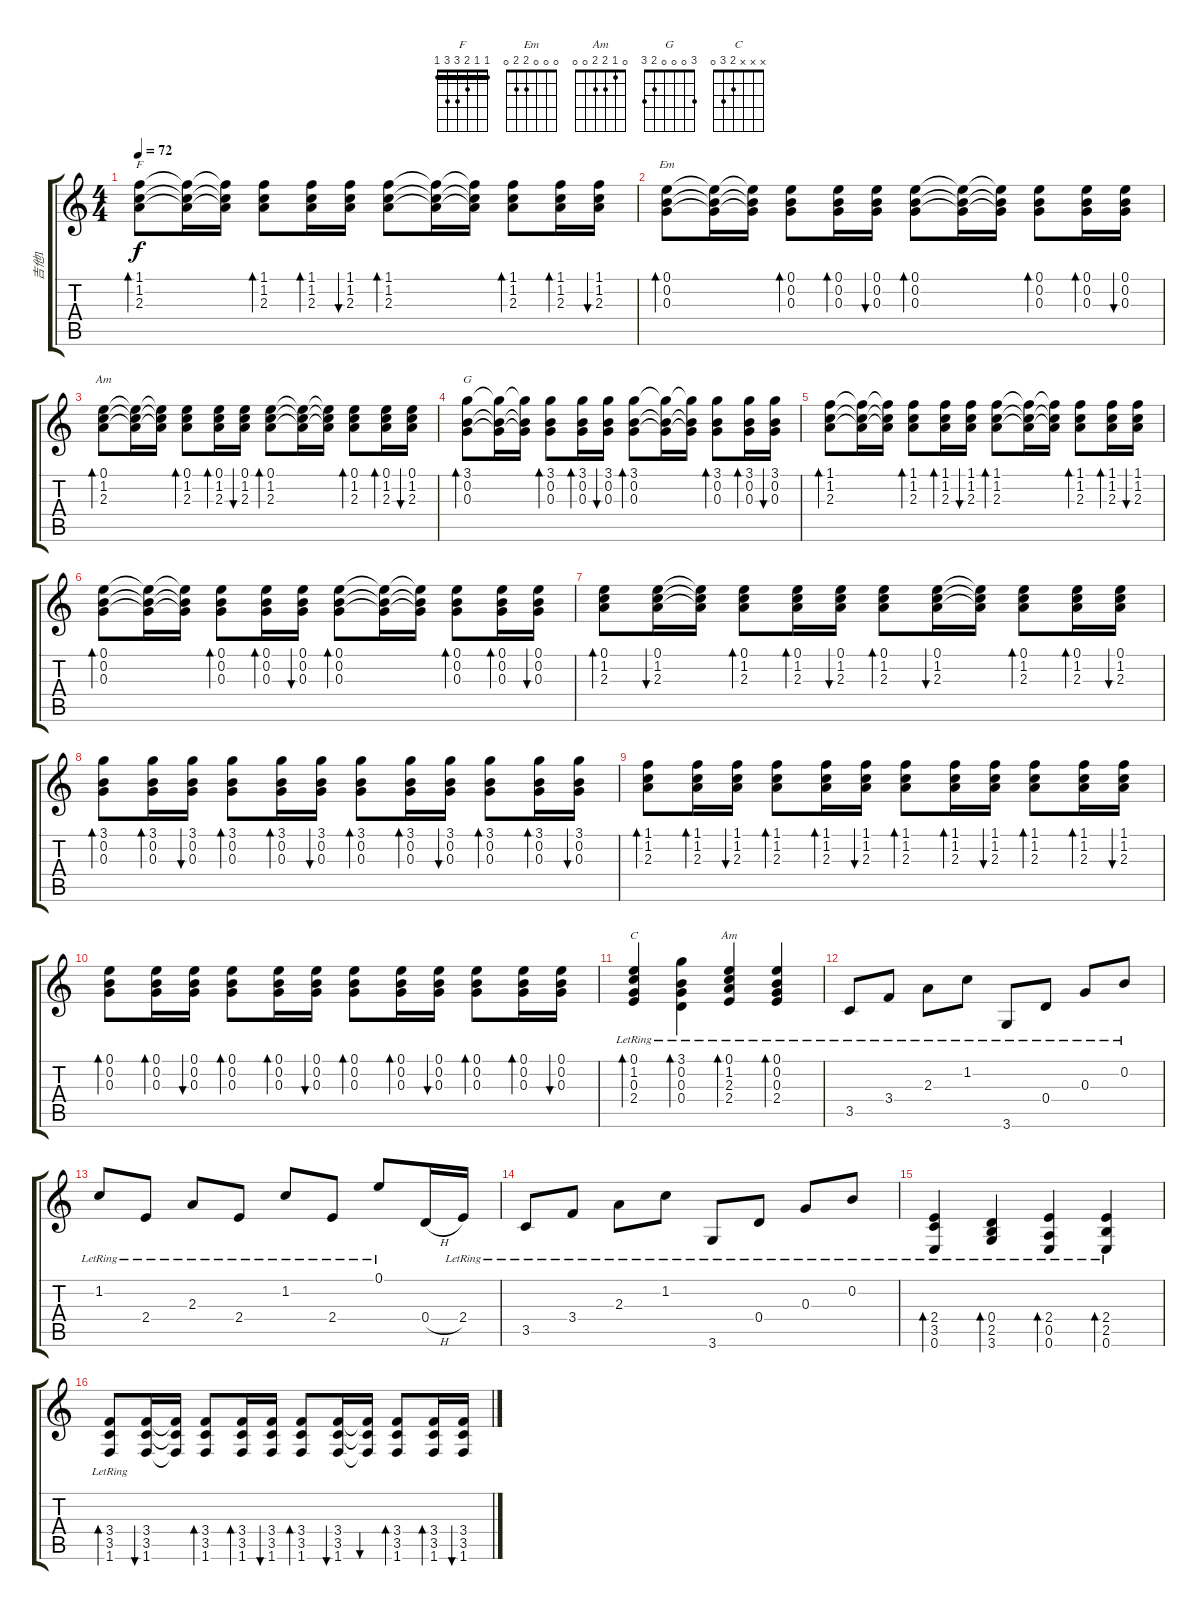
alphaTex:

\track ("吉他1" "吉他1") {instrument acousticguitarnylon}
\staff {score tabs}
\tuning (E4 B3 G3 D3 A2 E2) {hide}
\chord ("F" 1 1 2 3 3 1) {barre 1}
\chord ("Em" 0 0 0 2 2 0)
\chord ("Am" 0 1 2 2 0 x)
\chord ("G" 3 0 0 0 2 3)
\chord ("C" x x x 2 3 0)
\chord ("Am" 0 1 2 2 0 0)
\ts (4 4)
\tempo 72
\clef g2
\ks c
(1.1 1.2 2.3).8{bd 60 ch "F" dy f} (1.1{t} 1.2{t} 2.3{t}).16 (1.1{t} 1.2{t} 2.3{t}).16 (1.1 1.2 2.3).8{bd 60} (1.1 1.2 2.3).16{bd 60} (1.1 1.2 2.3).16{bu 60} (1.1 1.2 2.3).8{bd 60} (1.1{t} 1.2{t} 2.3{t}).16 (1.1{t} 1.2{t} 2.3{t}).16 (1.1 1.2 2.3).8{bd 60} (1.1 1.2 2.3).16{bd 60} (1.1 1.2 2.3).16{bu 60} |
(0.1 0.2 0.3).8{bd 60 ch "Em"} (0.1{t} 0.2{t} 0.3{t}).16 (0.1{t} 0.2{t} 0.3{t}).16 (0.1 0.2 0.3).8{bd 60} (0.1 0.2 0.3).16{bd 60} (0.1 0.2 0.3).16{bu 60} (0.1 0.2 0.3).8{bd 60} (0.1{t} 0.2{t} 0.3{t}).16 (0.1{t} 0.2{t} 0.3{t}).16 (0.1 0.2 0.3).8{bd 60} (0.1 0.2 0.3).16{bd 60} (0.1 0.2 0.3).16{bu 60} |
(0.1 1.2 2.3).8{bd 60 ch "Am"} (0.1{t} 1.2{t} 2.3{t}).16 (0.1{t} 1.2{t} 2.3{t}).16 (0.1 1.2 2.3).8{bd 60} (0.1 1.2 2.3).16{bd 60} (0.1 1.2 2.3).16{bu 60} (0.1 1.2 2.3).8{bd 60} (0.1{t} 1.2{t} 2.3{t}).16 (0.1{t} 1.2{t} 2.3{t}).16 (0.1 1.2 2.3).8{bd 60} (0.1 1.2 2.3).16{bd 60} (0.1 1.2 2.3).16{bu 60} |
(3.1 0.2 0.3).8{bd 60 ch "G"} (3.1{t} 0.2{t} 0.3{t}).16 (3.1{t} 0.2{t} 0.3{t}).16 (3.1 0.2 0.3).8{bd 60} (3.1 0.2 0.3).16{bd 60} (3.1 0.2 0.3).16{bu 60} (3.1 0.2 0.3).8{bd 60} (3.1{t} 0.2{t} 0.3{t}).16 (3.1{t} 0.2{t} 0.3{t}).16 (3.1 0.2 0.3).8{bd 60} (3.1 0.2 0.3).16{bd 60} (3.1 0.2 0.3).16{bu 60} |
(1.1 1.2 2.3).8{bd 60} (1.1{t} 1.2{t} 2.3{t}).16 (1.1{t} 1.2{t} 2.3{t}).16 (1.1 1.2 2.3).8{bd 60} (1.1 1.2 2.3).16{bd 60} (1.1 1.2 2.3).16{bu 60} (1.1 1.2 2.3).8{bd 60} (1.1{t} 1.2{t} 2.3{t}).16 (1.1{t} 1.2{t} 2.3{t}).16 (1.1 1.2 2.3).8{bd 60} (1.1 1.2 2.3).16{bd 60} (1.1 1.2 2.3).16{bu 60} |
(0.1 0.2 0.3).8{bd 60} (0.1{t} 0.2{t} 0.3{t}).16 (0.1{t} 0.2{t} 0.3{t}).16 (0.1 0.2 0.3).8{bd 60} (0.1 0.2 0.3).16{bd 60} (0.1 0.2 0.3).16{bu 60} (0.1 0.2 0.3).8{bd 60} (0.1{t} 0.2{t} 0.3{t}).16 (0.1{t} 0.2{t} 0.3{t}).16 (0.1 0.2 0.3).8{bd 60} (0.1 0.2 0.3).16{bd 60} (0.1 0.2 0.3).16{bu 60} |
(0.1 1.2 2.3).8{bd 60} (0.1 1.2 2.3).16{bu 60} (0.1{t} 1.2{t} 2.3{t}).16 (0.1 1.2 2.3).8{bd 60} (0.1 1.2 2.3).16{bd 60} (0.1 1.2 2.3).16{bu 60} (0.1 1.2 2.3).8{bd 60} (0.1 1.2 2.3).16{bu 60} (0.1{t} 1.2{t} 2.3{t}).16 (0.1 1.2 2.3).8{bd 60} (0.1 1.2 2.3).16{bd 60} (0.1 1.2 2.3).16{bu 60} |
(3.1 0.2 0.3).8{bd 60} (3.1 0.2 0.3).16{bd 60} (3.1 0.2 0.3).16{bu 60} (3.1 0.2 0.3).8{bd 60} (3.1 0.2 0.3).16{bd 60} (3.1 0.2 0.3).16{bu 60} (3.1 0.2 0.3).8{bd 60} (3.1 0.2 0.3).16{bd 60} (3.1 0.2 0.3).16{bu 60} (3.1 0.2 0.3).8{bd 60} (3.1 0.2 0.3).16{bd 60} (3.1 0.2 0.3).16{bu 60} |
(1.1 1.2 2.3).8{bd 60} (1.1 1.2 2.3).16{bd 60} (1.1 1.2 2.3).16{bu 60} (1.1 1.2 2.3).8{bd 60} (1.1 1.2 2.3).16{bd 60} (1.1 1.2 2.3).16{bu 60} (1.1 1.2 2.3).8{bd 60} (1.1 1.2 2.3).16{bd 60} (1.1 1.2 2.3).16{bu 60} (1.1 1.2 2.3).8{bd 60} (1.1 1.2 2.3).16{bd 60} (1.1 1.2 2.3).16{bu 60} |
(0.1 0.2 0.3).8{bd 60} (0.1 0.2 0.3).16{bd 60} (0.1 0.2 0.3).16{bu 60} (0.1 0.2 0.3).8{bd 60} (0.1 0.2 0.3).16{bd 60} (0.1 0.2 0.3).16{bu 60} (0.1 0.2 0.3).8{bd 60} (0.1 0.2 0.3).16{bd 60} (0.1 0.2 0.3).16{bu 60} (0.1 0.2 0.3).8{bd 60} (0.1 0.2 0.3).16{bd 60} (0.1 0.2 0.3).16{bu 60} |
(0.1 1.2 0.3 2.4{lr}).4{bd 60 ch "C"} (3.1 0.2 0.3 0.4{lr}).4{bd 60} (0.1 1.2 2.3 2.4{lr}).4{bd 60 ch "Am"} (0.1 0.2 0.3 2.4{lr}).4{bd 60} |
3.5{lr}.8 3.4{lr}.8 2.3{lr}.8 1.2{lr}.8 3.6{lr}.8 0.4{lr}.8 0.3{lr}.8 0.2{lr}.8 |
1.2{lr}.8 2.4{lr}.8 2.3{lr}.8 2.4{lr}.8 1.2{lr}.8 2.4{lr}.8 0.1{lr}.8 0.4{h}.16 2.4{lr}.16 |
3.5{lr}.8 3.4{lr}.8 2.3{lr}.8 1.2{lr}.8 3.6{lr}.8 0.4{lr}.8 0.3{lr}.8 0.2{lr}.8 |
(2.4{lr} 3.5{lr} 0.6{lr}).4{bd 240} (0.4{lr} 2.5{lr} 3.6{lr}).4{bd 240} (2.4{lr} 0.5{lr} 0.6{lr}).4{bd 240} (2.4{lr} 2.5{lr} 0.6{lr}).4{bd 240} |
(3.4{lr} 3.5{lr} 1.6{lr}).8{bd 60} (3.4 3.5 1.6).16{bu 60} (3.4{t} 3.5{t} 1.6{t}).16 (3.4 3.5 1.6).8{bd 60} (3.4 3.5 1.6).16{bd 60} (3.4 3.5 1.6).16{bu 60} (3.4 3.5 1.6).8{bd 60} (3.4 3.5 1.6).16{bu 60} (3.4{t} 3.5{t} 1.6{t}).16{bu 60} (3.4 3.5 1.6).8{bd 60} (3.4 3.5 1.6).16{bd 60} (3.4 3.5 1.6).16{bu 60}
